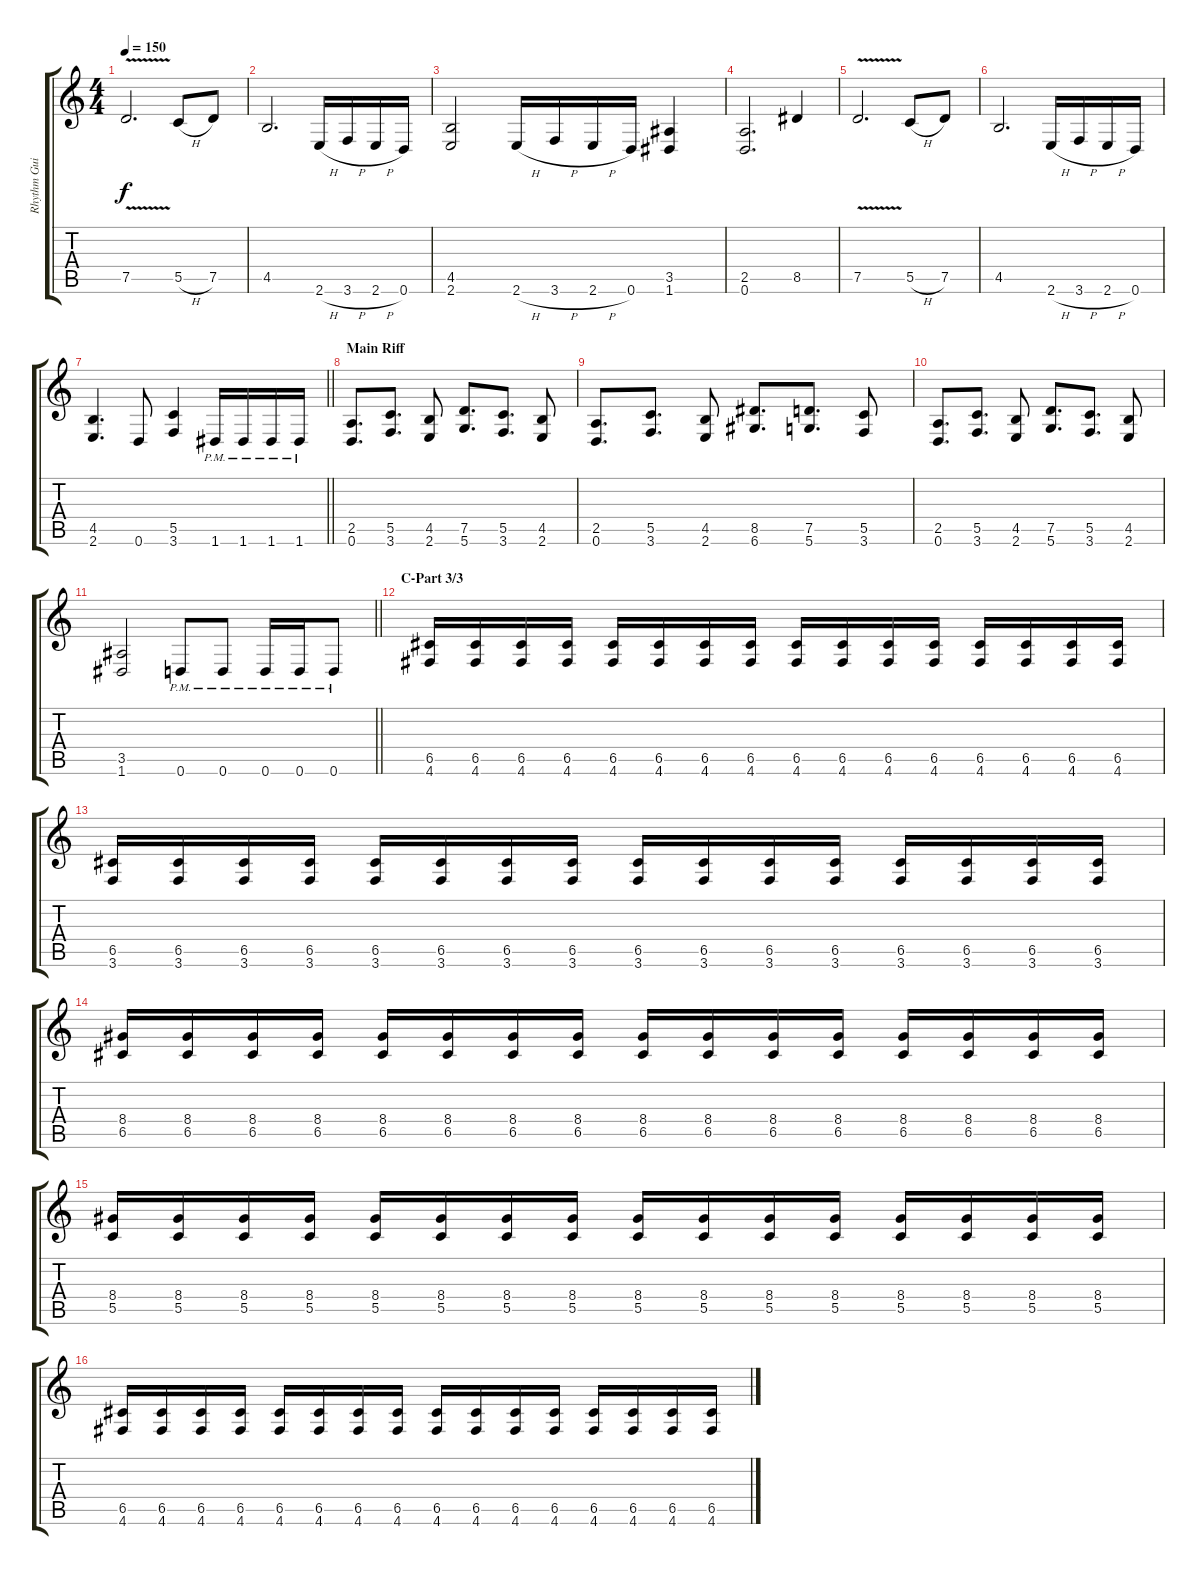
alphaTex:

\track ("Rhythm Guitar 1" "Rhythm Gui") {instrument distortionguitar}
\staff {score tabs}
\tuning (D4 A3 F3 C3 G2 D2) {hide}
\ts (4 4)
\tempo 150
\clef g2
\ks c
7.5{v}.2{d dy f} 5.5{h}.8 7.5.8 |
4.5.2{d} 2.6{h}.16 3.6{h}.16 2.6{h}.16 0.6.16 |
(4.5 2.6).2 2.6{h}.16 3.6{h}.16 2.6{h}.16 0.6.16 (3.5 1.6).4 |
(2.5 0.6).2{d} 8.5.4 |
7.5{v}.2{d} 5.5{h}.8 7.5.8 |
4.5.2{d} 2.6{h}.16 3.6{h}.16 2.6{h}.16 0.6.16 |
\barLineRight lightlight
(4.5 2.6).4{d} 0.6.8 (5.5 3.6).4 1.6{pm}.16 1.6{pm}.16 1.6{pm}.16 1.6{pm}.16 |
\section ("" "Main Riff")
(2.5 0.6).8{d} (5.5 3.6).8{d} (4.5 2.6).8 (7.5 5.6).8{d} (5.5 3.6).8{d} (4.5 2.6).8 |
(2.5 0.6).8{d} (5.5 3.6).8{d} (4.5 2.6).8 (8.5 6.6).8{d} (7.5 5.6).8{d} (5.5 3.6).8 |
(2.5 0.6).8{d} (5.5 3.6).8{d} (4.5 2.6).8 (7.5 5.6).8{d} (5.5 3.6).8{d} (4.5 2.6).8 |
\barLineRight lightlight
(3.5 1.6).2 0.6{pm}.8 0.6{pm}.8 0.6{pm}.16 0.6{pm}.16 0.6{pm}.8 |
\section ("" "C-Part 3/3")
(6.5 4.6).16 (6.5 4.6).16 (6.5 4.6).16 (6.5 4.6).16 (6.5 4.6).16 (6.5 4.6).16 (6.5 4.6).16 (6.5 4.6).16 (6.5 4.6).16 (6.5 4.6).16 (6.5 4.6).16 (6.5 4.6).16 (6.5 4.6).16 (6.5 4.6).16 (6.5 4.6).16 (6.5 4.6).16 |
(6.5 3.6).16 (6.5 3.6).16 (6.5 3.6).16 (6.5 3.6).16 (6.5 3.6).16 (6.5 3.6).16 (6.5 3.6).16 (6.5 3.6).16 (6.5 3.6).16 (6.5 3.6).16 (6.5 3.6).16 (6.5 3.6).16 (6.5 3.6).16 (6.5 3.6).16 (6.5 3.6).16 (6.5 3.6).16 |
(8.4 6.5).16 (8.4 6.5).16 (8.4 6.5).16 (8.4 6.5).16 (8.4 6.5).16 (8.4 6.5).16 (8.4 6.5).16 (8.4 6.5).16 (8.4 6.5).16 (8.4 6.5).16 (8.4 6.5).16 (8.4 6.5).16 (8.4 6.5).16 (8.4 6.5).16 (8.4 6.5).16 (8.4 6.5).16 |
(8.4 5.5).16 (8.4 5.5).16 (8.4 5.5).16 (8.4 5.5).16 (8.4 5.5).16 (8.4 5.5).16 (8.4 5.5).16 (8.4 5.5).16 (8.4 5.5).16 (8.4 5.5).16 (8.4 5.5).16 (8.4 5.5).16 (8.4 5.5).16 (8.4 5.5).16 (8.4 5.5).16 (8.4 5.5).16 |
(6.5 4.6).16 (6.5 4.6).16 (6.5 4.6).16 (6.5 4.6).16 (6.5 4.6).16 (6.5 4.6).16 (6.5 4.6).16 (6.5 4.6).16 (6.5 4.6).16 (6.5 4.6).16 (6.5 4.6).16 (6.5 4.6).16 (6.5 4.6).16 (6.5 4.6).16 (6.5 4.6).16 (6.5 4.6).16
